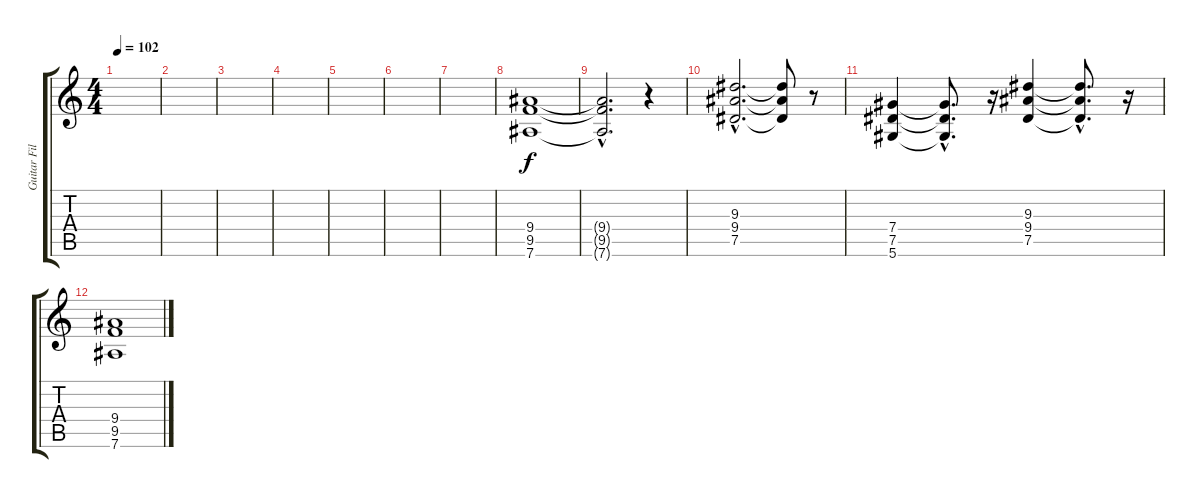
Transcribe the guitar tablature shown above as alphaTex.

\track ("Guitar Fills" "Guitar Fil") {instrument distortionguitar}
\staff {score tabs}
\tuning (Eb4 Bb3 Gb3 Db3 Ab2 Eb2) {hide}
\ts (4 4)
\tempo 102
\clef g2
\ks c
|
|
|
|
|
|
|
(9.4 9.5 7.6).1{volume 0} |
(9.4{hac t} 9.5{hac t} 7.6{hac t}).2{d} r.4{volume 13} |
(9.3{hac} 9.4{hac} 7.5{hac}).2{d volume 0} (9.3{t} 9.4{t} 7.5{t}).8 r.8{volume 13} |
(7.4 7.5 5.6).4{volume 0} (7.4{hac t} 7.5{hac t} 5.6{hac t}).8{d} r.16{volume 13} (9.3 9.4 7.5).4{volume 0} (9.3{hac t} 9.4{hac t} 7.5{hac t}).8{d} r.16{volume 13} |
(9.4 9.5 7.6).1{volume 0}
